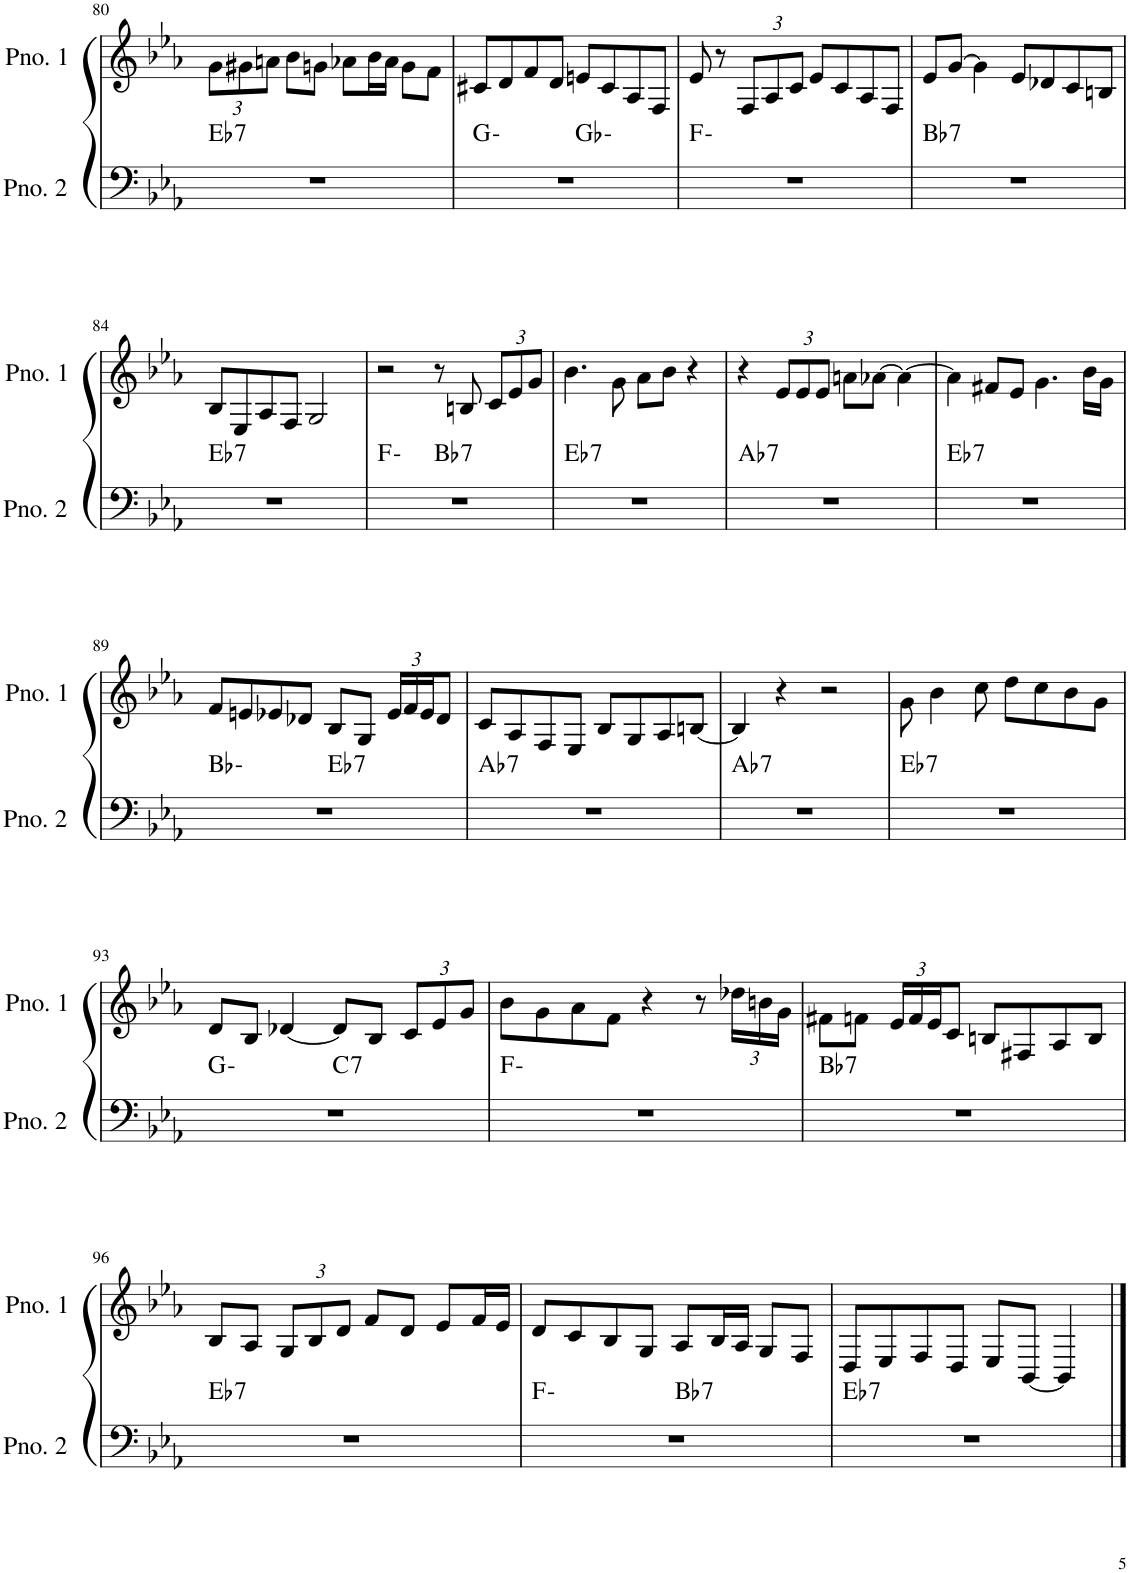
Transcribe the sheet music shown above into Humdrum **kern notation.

**kern	**harte	**kern
*part2	*part2	*part1
*staff2	*	*staff1
*I"ピアノ 2	*	*I"ピアノ 1
!!LO:PB:g=z
*clefF4	*	*clefG2
*k[b-e-a-]	*	*k[b-e-a-]
*M4/4	*	*M4/4
*	*	*Xbrackettup
=80	=80	=80
!	!LO:H:kt=7	!
1r	Eb:7	12g\L
.	.	12g#X\
.	.	12an\J
.	.	8b-\L
.	.	8gn\J
.	.	8a-X\L
.	.	16b-\L
.	.	16a-\JJ
.	.	8g\L
.	.	8f\J
=81	=81	=81
*^	*	*
1r	2ryy	G:min	8c#X/L
.	.	.	8d/
.	.	.	8f/
.	.	.	8d/J
.	2ryy	Gb:min	8en/L
.	.	.	8c#/
.	.	.	8A-/
.	.	.	8F/J
*v	*v	*	*
=82	=82	=82
1r	F:min	8e-/
.	.	8r
.	.	12F/L
.	.	12A-/
.	.	12c/J
.	.	8e-/L
.	.	8c/
.	.	8A-/
.	.	8F/J
=83	=83	=83
!	!LO:H:kt=7	!
1r	Bb:7	8e-/L
.	.	[8g/J
.	.	4g\]
.	.	8e-/L
.	.	8d-X/
.	.	8c/
.	.	8Bn/J
!!LO:LB:g=z
=84	=84	=84
!	!LO:H:kt=7	!
1r	Eb:7	8B-/L
.	.	8E-/
.	.	8A-/
.	.	8F/J
.	.	2G/
=85	=85	=85
*^	*	*
1r	2ryy	F:min	2r
!	!	!LO:H:kt=7	!
.	2ryy	Bb:7	8r
.	.	.	8Bn/
.	.	.	12c/L
.	.	.	12e-/
.	.	.	12g/J
=86	=86	=86	=86
!	!	!LO:H:kt=7	!
*v	*v	*	*
1r	Eb:7	4.b-\
.	.	8g\
.	.	8a-\L
.	.	8b-\J
.	.	4r
=87	=87	=87
!	!LO:H:kt=7	!
1r	Ab:7	4r
.	.	12e-/L
.	.	12e-/
.	.	12e-/J
.	.	8an\L
.	.	[8a-X\J
.	.	4a-\_
=88	=88	=88
!	!LO:H:kt=7	!
1r	Eb:7	4a-\]
.	.	8f#X/L
.	.	8e-/J
.	.	4.g\
.	.	16b-\LL
.	.	16g\JJ
!!LO:LB:g=z
=89	=89	=89
*^	*	*
1r	2ryy	Bb:min	8f/L
.	.	.	8en/
.	.	.	8e-X/
.	.	.	8d-X/J
!	!	!LO:H:kt=7	!
.	2ryy	Eb:7	8B-/L
.	.	.	8G/J
.	.	.	24e-/LL
.	.	.	24f/
.	.	.	24e-/J
.	.	.	8d-/J
=90	=90	=90	=90
!	!	!LO:H:kt=7	!
*v	*v	*	*
1r	Ab:7	8c/L
.	.	8A-/
.	.	8F/
.	.	8E-/J
.	.	8B-/L
.	.	8G/
.	.	8A-/
.	.	[8Bn/J
=91	=91	=91
!	!LO:H:kt=7	!
1r	Ab:7	4B/]
.	.	4r
.	.	2r
=92	=92	=92
!	!LO:H:kt=7	!
1r	Eb:7	8g\
.	.	4b-\
.	.	8cc\
.	.	8dd\L
.	.	8cc\
.	.	8b-\
.	.	8g\J
!!LO:LB:g=z
=93	=93	=93
*^	*	*
1r	2ryy	G:min	8d/L
.	.	.	8B-/J
.	.	.	[4d-X/
!	!	!LO:H:kt=7	!
.	2ryy	C:7	8d-/L]
.	.	.	8B-/J
.	.	.	12c/L
.	.	.	12e-/
.	.	.	12g/J
*v	*v	*	*
=94	=94	=94
1r	F:min	8b-\L
.	.	8g\
.	.	8a-\
.	.	8f\J
.	.	4r
.	.	8r
.	.	24dd-X\LL
.	.	24bn\
.	.	24g\JJ
=95	=95	=95
!	!LO:H:kt=7	!
1r	Bb:7	8f#X\L
.	.	8fn\J
.	.	24e-/LL
.	.	24f/
.	.	24e-/J
.	.	8c/J
.	.	8Bn/L
.	.	8F#X/
.	.	8A-/
.	.	8B/J
!!LO:LB:g=z
=96	=96	=96
!	!LO:H:kt=7	!
1r	Eb:7	8B-/L
.	.	8A-/J
.	.	12G/L
.	.	12B-/
.	.	12d/J
.	.	8f/L
.	.	8d/J
.	.	8e-/L
.	.	16f/L
.	.	16e-/JJ
=97	=97	=97
*^	*	*
1r	2ryy	F:min	8d/L
.	.	.	8c/
.	.	.	8B-/
.	.	.	8G/J
!	!	!LO:H:kt=7	!
.	2ryy	Bb:7	8A-/L
.	.	.	16B-/L
.	.	.	16A-/JJ
.	.	.	8G/L
.	.	.	8F/J
=98	=98	=98	=98
!	!	!LO:H:kt=7	!
*v	*v	*	*
1r	Eb:7	8D/L
.	.	8E-/
.	.	8F/
.	.	8D/J
.	.	8E-/L
.	.	[8BB-/J
.	.	4BB-/]
==	==	==
*-	*-	*-
